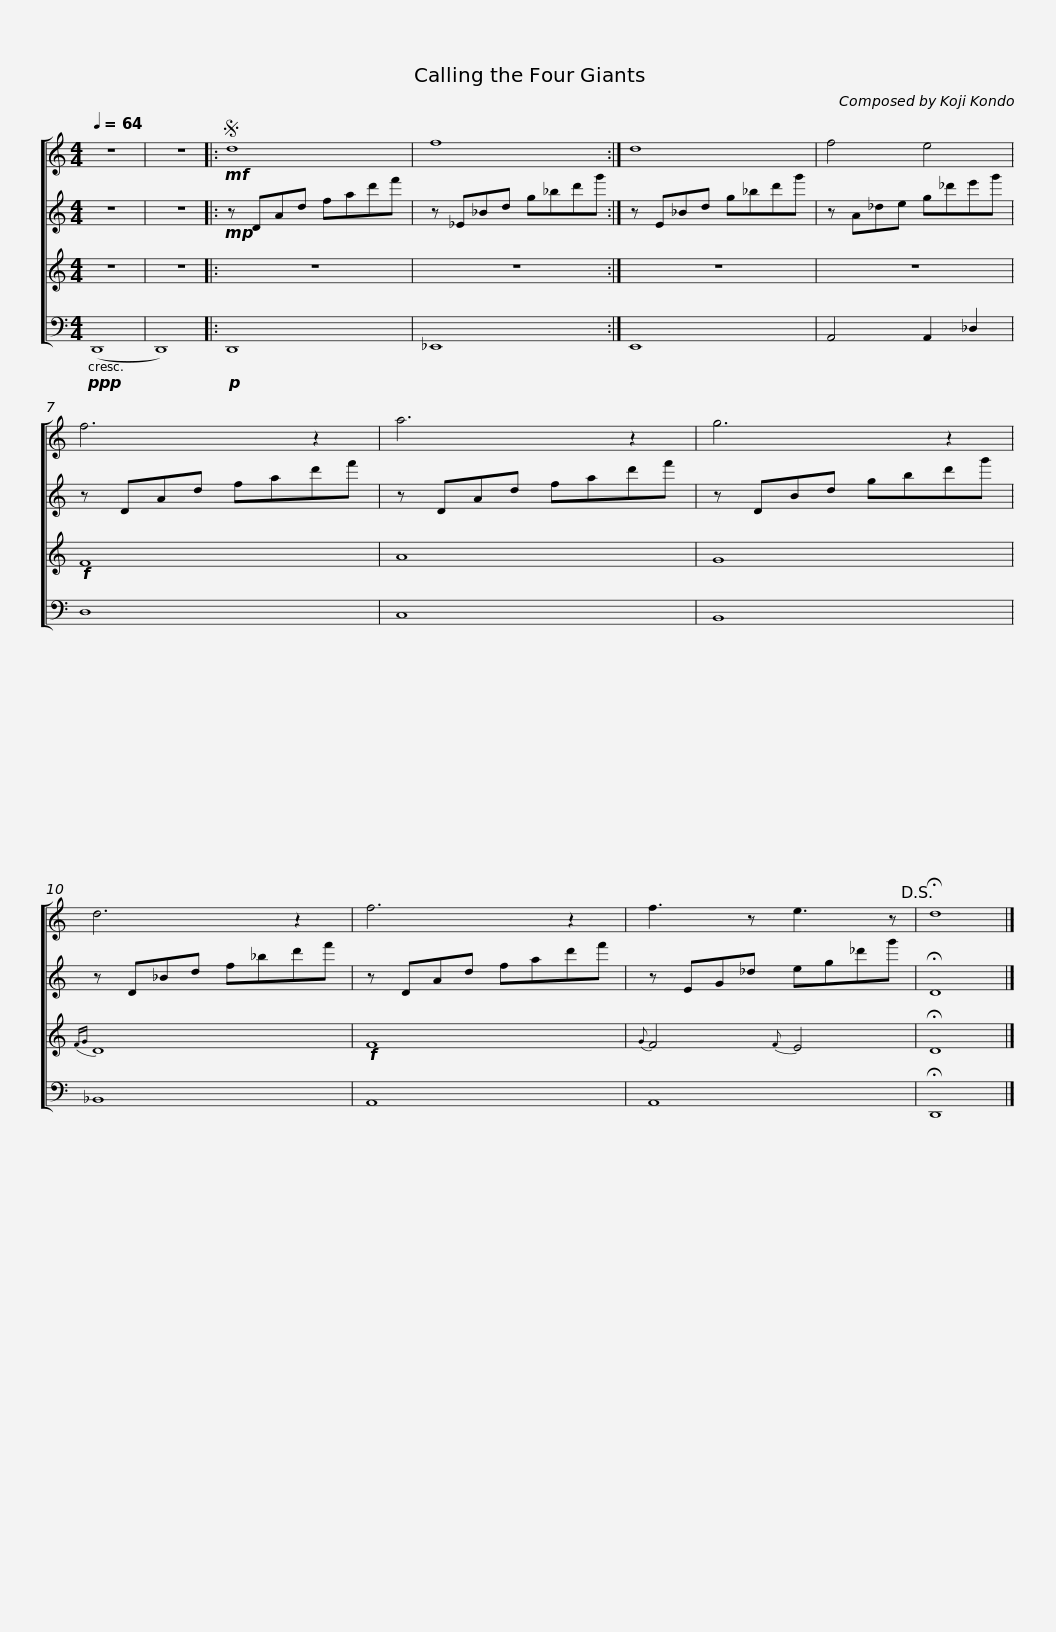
X:1
%%score [ 1 2 3 4 ]
L:1/8
Q:1/4=64
M:4/4
I:linebreak $
K:C
V:1 treble
V:2 treble
V:3 treble
V:4 bass
V:1
 z8 | z8 |:S!mf! d8 | f8 :| d8 |$ %5
 f4 e4 | f6 z2 | a6 z2 | g6 z2 |$ d6 z2 | %10
 f6 z2 | f3 z e3 z!D.S.! | !fermata!d8 |] %13
V:2
 z8 | z8 |:!mp! z DAd fad'f' | z _E_Bd g_bd'g' :| z E_Bd g_bd'g' |$ %5
 z A_de g_d'e'g' | z DAd fad'f' | z DAd fad'f' | z DBd gbd'g' |$ z D_Bd f_bd'f' | %10
 z DAd fad'f' | z EG_d eg_d'g' | !fermata!D8 |] %13
V:3
 z8 | z8 |: z8 | z8 :| z8 |$ %5
 z8 |!f! F8 | A8 | G8 |${FG} D8 | %10
!f! F8 |{G} F4{F} E4 | !fermata!D8 |] %13
V:4
!ppp! (D,,8 | D,,8) |:!p! D,,8 | _E,,8 :| E,,8 |$ %5
 A,,4 A,,2 _D,2 | D,8 | C,8 | B,,8 |$ _B,,8 | %10
 A,,8 | A,,8 | !fermata!D,,8 |] %13
